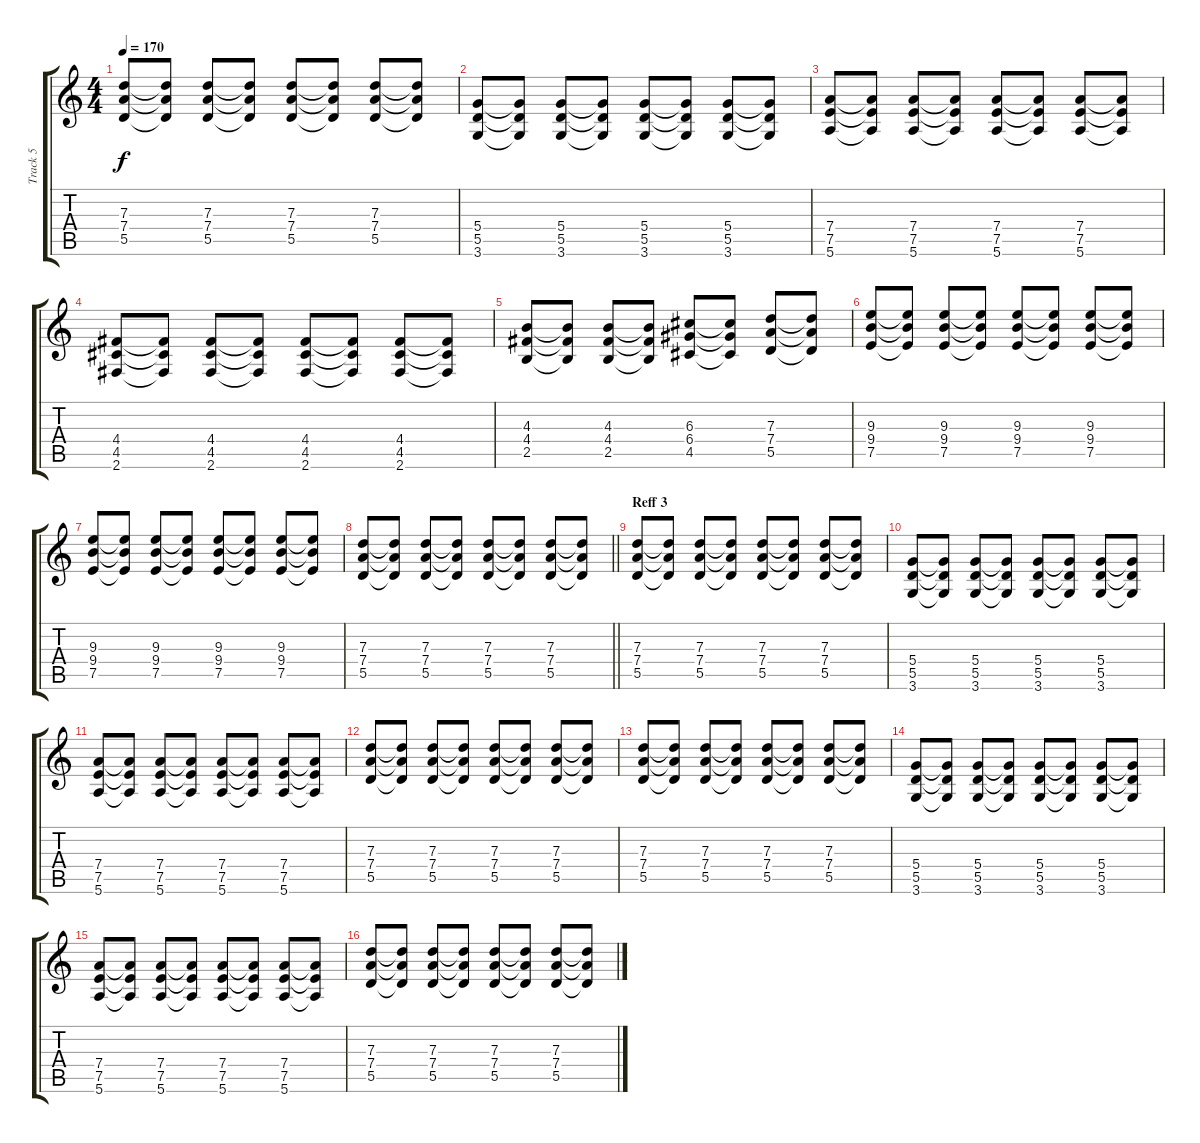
\track ("Track 5" "Track 5") {instrument distortionguitar}
\staff {score tabs}
\tuning (E4 B3 G3 D3 A2 E2) {hide}
\ts (4 4)
\tempo 170
\clef g2
\ks c
(7.3 7.4 5.5).8{dy f} (7.3{t} 7.4{t} 5.5{t}).8 (7.3 7.4 5.5).8 (7.3{t} 7.4{t} 5.5{t}).8 (7.3 7.4 5.5).8 (7.3{t} 7.4{t} 5.5{t}).8 (7.3 7.4 5.5).8 (7.3{t} 7.4{t} 5.5{t}).8 |
(5.4 5.5 3.6).8 (5.4{t} 5.5{t} 3.6{t}).8 (5.4 5.5 3.6).8 (5.4{t} 5.5{t} 3.6{t}).8 (5.4 5.5 3.6).8 (5.4{t} 5.5{t} 3.6{t}).8 (5.4 5.5 3.6).8 (5.4{t} 5.5{t} 3.6{t}).8 |
(7.4 7.5 5.6).8 (7.4{t} 7.5{t} 5.6{t}).8 (7.4 7.5 5.6).8 (7.4{t} 7.5{t} 5.6{t}).8 (7.4 7.5 5.6).8 (7.4{t} 7.5{t} 5.6{t}).8 (7.4 7.5 5.6).8 (7.4{t} 7.5{t} 5.6{t}).8 |
(4.4 4.5 2.6).8 (4.4{t} 4.5{t} 2.6{t}).8 (4.4 4.5 2.6).8 (4.4{t} 4.5{t} 2.6{t}).8 (4.4 4.5 2.6).8 (4.4{t} 4.5{t} 2.6{t}).8 (4.4 4.5 2.6).8 (4.4{t} 4.5{t} 2.6{t}).8 |
(4.3 4.4 2.5).8 (4.3{t} 4.4{t} 2.5{t}).8 (4.3 4.4 2.5).8 (4.3{t} 4.4{t} 2.5{t}).8 (6.3 6.4 4.5).8 (6.3{t} 6.4{t} 4.5{t}).8 (7.3 7.4 5.5).8 (7.3{t} 7.4{t} 5.5{t}).8 |
(9.3 9.4 7.5).8 (9.3{t} 9.4{t} 7.5{t}).8 (9.3 9.4 7.5).8 (9.3{t} 9.4{t} 7.5{t}).8 (9.3 9.4 7.5).8 (9.3{t} 9.4{t} 7.5{t}).8 (9.3 9.4 7.5).8 (9.3{t} 9.4{t} 7.5{t}).8 |
(9.3 9.4 7.5).8 (9.3{t} 9.4{t} 7.5{t}).8 (9.3 9.4 7.5).8 (9.3{t} 9.4{t} 7.5{t}).8 (9.3 9.4 7.5).8 (9.3{t} 9.4{t} 7.5{t}).8 (9.3 9.4 7.5).8 (9.3{t} 9.4{t} 7.5{t}).8 |
\barLineRight lightlight
(7.3 7.4 5.5).8 (7.3{t} 7.4{t} 5.5{t}).8 (7.3 7.4 5.5).8 (7.3{t} 7.4{t} 5.5{t}).8 (7.3 7.4 5.5).8 (7.3{t} 7.4{t} 5.5{t}).8 (7.3 7.4 5.5).8 (7.3{t} 7.4{t} 5.5{t}).8 |
\section ("" "Reff 3")
(7.3 7.4 5.5).8 (7.3{t} 7.4{t} 5.5{t}).8 (7.3 7.4 5.5).8 (7.3{t} 7.4{t} 5.5{t}).8 (7.3 7.4 5.5).8 (7.3{t} 7.4{t} 5.5{t}).8 (7.3 7.4 5.5).8 (7.3{t} 7.4{t} 5.5{t}).8 |
(5.4 5.5 3.6).8 (5.4{t} 5.5{t} 3.6{t}).8 (5.4 5.5 3.6).8 (5.4{t} 5.5{t} 3.6{t}).8 (5.4 5.5 3.6).8 (5.4{t} 5.5{t} 3.6{t}).8 (5.4 5.5 3.6).8 (5.4{t} 5.5{t} 3.6{t}).8 |
(7.4 7.5 5.6).8 (7.4{t} 7.5{t} 5.6{t}).8 (7.4 7.5 5.6).8 (7.4{t} 7.5{t} 5.6{t}).8 (7.4 7.5 5.6).8 (7.4{t} 7.5{t} 5.6{t}).8 (7.4 7.5 5.6).8 (7.4{t} 7.5{t} 5.6{t}).8 |
(7.3 7.4 5.5).8 (7.3{t} 7.4{t} 5.5{t}).8 (7.3 7.4 5.5).8 (7.3{t} 7.4{t} 5.5{t}).8 (7.3 7.4 5.5).8 (7.3{t} 7.4{t} 5.5{t}).8 (7.3 7.4 5.5).8 (7.3{t} 7.4{t} 5.5{t}).8 |
(7.3 7.4 5.5).8 (7.3{t} 7.4{t} 5.5{t}).8 (7.3 7.4 5.5).8 (7.3{t} 7.4{t} 5.5{t}).8 (7.3 7.4 5.5).8 (7.3{t} 7.4{t} 5.5{t}).8 (7.3 7.4 5.5).8 (7.3{t} 7.4{t} 5.5{t}).8 |
(5.4 5.5 3.6).8 (5.4{t} 5.5{t} 3.6{t}).8 (5.4 5.5 3.6).8 (5.4{t} 5.5{t} 3.6{t}).8 (5.4 5.5 3.6).8 (5.4{t} 5.5{t} 3.6{t}).8 (5.4 5.5 3.6).8 (5.4{t} 5.5{t} 3.6{t}).8 |
(7.4 7.5 5.6).8 (7.4{t} 7.5{t} 5.6{t}).8 (7.4 7.5 5.6).8 (7.4{t} 7.5{t} 5.6{t}).8 (7.4 7.5 5.6).8 (7.4{t} 7.5{t} 5.6{t}).8 (7.4 7.5 5.6).8 (7.4{t} 7.5{t} 5.6{t}).8 |
(7.3 7.4 5.5).8 (7.3{t} 7.4{t} 5.5{t}).8 (7.3 7.4 5.5).8 (7.3{t} 7.4{t} 5.5{t}).8 (7.3 7.4 5.5).8 (7.3{t} 7.4{t} 5.5{t}).8 (7.3 7.4 5.5).8 (7.3{t} 7.4{t} 5.5{t}).8
